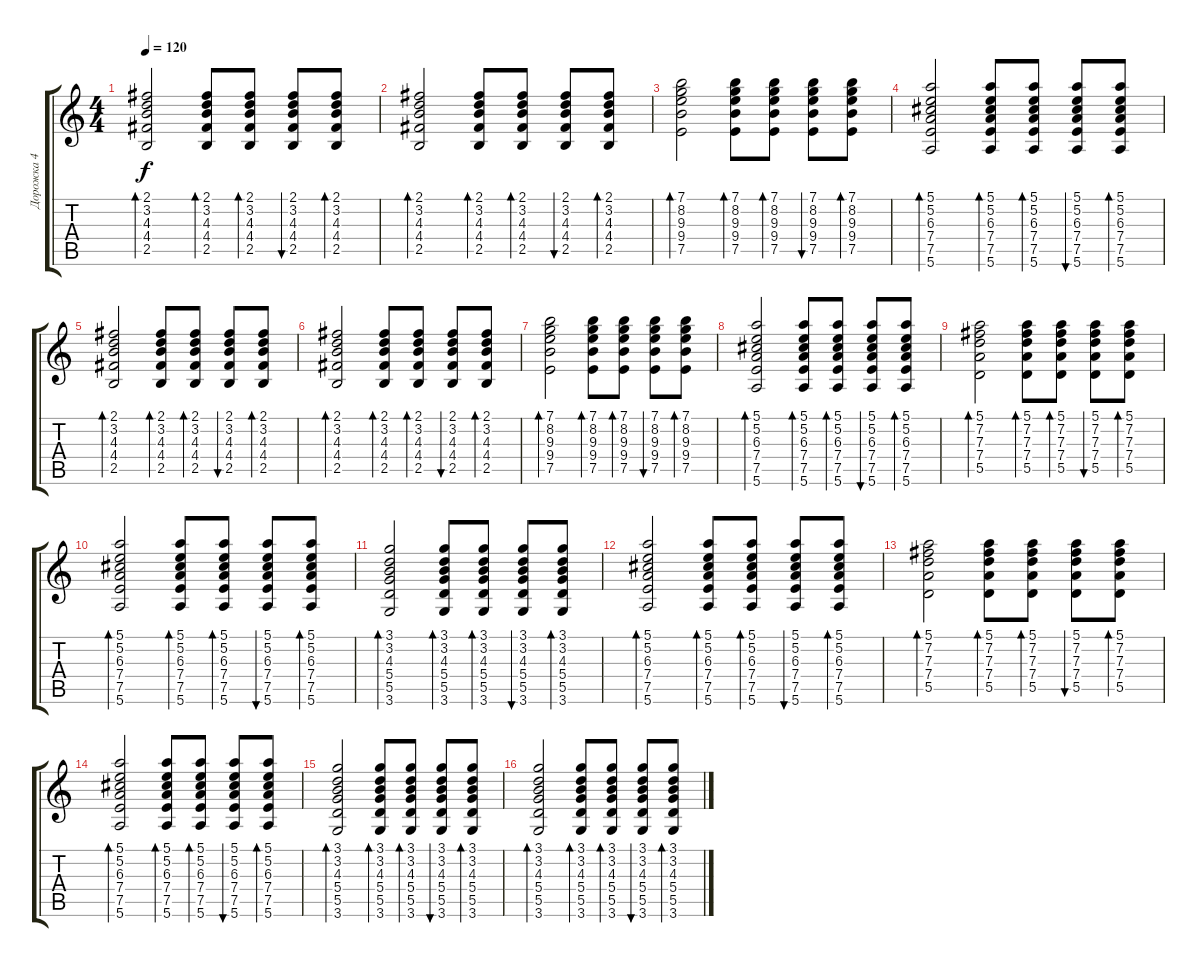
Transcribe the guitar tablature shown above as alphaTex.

\track ("Дорожка 4" "Дорожка 4") {instrument electricguitarclean}
\staff {score tabs}
\tuning (E4 B3 G3 D3 A2 E2) {hide}
\ts (4 4)
\tempo 120
\clef g2
\ks c
(2.1 3.2 4.3 4.4 2.5).2{bd 60 dy f} (2.1 3.2 4.3 4.4 2.5).8{bd 60} (2.1 3.2 4.3 4.4 2.5).8{bd 60} (2.1 3.2 4.3 4.4 2.5).8{bu 60} (2.1 3.2 4.3 4.4 2.5).8{bd 60} |
(2.1 3.2 4.3 4.4 2.5).2{bd 60} (2.1 3.2 4.3 4.4 2.5).8{bd 60} (2.1 3.2 4.3 4.4 2.5).8{bd 60} (2.1 3.2 4.3 4.4 2.5).8{bu 60} (2.1 3.2 4.3 4.4 2.5).8{bd 60} |
(7.1 8.2 9.3 9.4 7.5).2{bd 60} (7.1 8.2 9.3 9.4 7.5).8{bd 60} (7.1 8.2 9.3 9.4 7.5).8{bd 60} (7.1 8.2 9.3 9.4 7.5).8{bu 60} (7.1 8.2 9.3 9.4 7.5).8{bd 60} |
(5.1 5.2 6.3 7.4 7.5 5.6).2{bd 60} (5.1 5.2 6.3 7.4 7.5 5.6).8{bd 60} (5.1 5.2 6.3 7.4 7.5 5.6).8{bd 60} (5.1 5.2 6.3 7.4 7.5 5.6).8{bu 60} (5.1 5.2 6.3 7.4 7.5 5.6).8{bd 60} |
(2.1 3.2 4.3 4.4 2.5).2{bd 60} (2.1 3.2 4.3 4.4 2.5).8{bd 60} (2.1 3.2 4.3 4.4 2.5).8{bd 60} (2.1 3.2 4.3 4.4 2.5).8{bu 60} (2.1 3.2 4.3 4.4 2.5).8{bd 60} |
(2.1 3.2 4.3 4.4 2.5).2{bd 60} (2.1 3.2 4.3 4.4 2.5).8{bd 60} (2.1 3.2 4.3 4.4 2.5).8{bd 60} (2.1 3.2 4.3 4.4 2.5).8{bu 60} (2.1 3.2 4.3 4.4 2.5).8{bd 60} |
(7.1 8.2 9.3 9.4 7.5).2{bd 60} (7.1 8.2 9.3 9.4 7.5).8{bd 60} (7.1 8.2 9.3 9.4 7.5).8{bd 60} (7.1 8.2 9.3 9.4 7.5).8{bu 60} (7.1 8.2 9.3 9.4 7.5).8{bd 60} |
(5.1 5.2 6.3 7.4 7.5 5.6).2{bd 60} (5.1 5.2 6.3 7.4 7.5 5.6).8{bd 60} (5.1 5.2 6.3 7.4 7.5 5.6).8{bd 60} (5.1 5.2 6.3 7.4 7.5 5.6).8{bu 60} (5.1 5.2 6.3 7.4 7.5 5.6).8{bd 60} |
(5.1 7.2 7.3 7.4 5.5).2{bd 60} (5.1 7.2 7.3 7.4 5.5).8{bd 60} (5.1 7.2 7.3 7.4 5.5).8{bd 60} (5.1 7.2 7.3 7.4 5.5).8{bu 60} (5.1 7.2 7.3 7.4 5.5).8{bd 60} |
(5.1 5.2 6.3 7.4 7.5 5.6).2{bd 60} (5.1 5.2 6.3 7.4 7.5 5.6).8{bd 60} (5.1 5.2 6.3 7.4 7.5 5.6).8{bd 60} (5.1 5.2 6.3 7.4 7.5 5.6).8{bu 60} (5.1 5.2 6.3 7.4 7.5 5.6).8{bd 60} |
(3.1 3.2 4.3 5.4 5.5 3.6).2{bd 60} (3.1 3.2 4.3 5.4 5.5 3.6).8{bd 60} (3.1 3.2 4.3 5.4 5.5 3.6).8{bd 60} (3.1 3.2 4.3 5.4 5.5 3.6).8{bu 60} (3.1 3.2 4.3 5.4 5.5 3.6).8{bd 60} |
(5.1 5.2 6.3 7.4 7.5 5.6).2{bd 60} (5.1 5.2 6.3 7.4 7.5 5.6).8{bd 60} (5.1 5.2 6.3 7.4 7.5 5.6).8{bd 60} (5.1 5.2 6.3 7.4 7.5 5.6).8{bu 60} (5.1 5.2 6.3 7.4 7.5 5.6).8{bd 60} |
(5.1 7.2 7.3 7.4 5.5).2{bd 60} (5.1 7.2 7.3 7.4 5.5).8{bd 60} (5.1 7.2 7.3 7.4 5.5).8{bd 60} (5.1 7.2 7.3 7.4 5.5).8{bu 60} (5.1 7.2 7.3 7.4 5.5).8{bd 60} |
(5.1 5.2 6.3 7.4 7.5 5.6).2{bd 60} (5.1 5.2 6.3 7.4 7.5 5.6).8{bd 60} (5.1 5.2 6.3 7.4 7.5 5.6).8{bd 60} (5.1 5.2 6.3 7.4 7.5 5.6).8{bu 60} (5.1 5.2 6.3 7.4 7.5 5.6).8{bd 60} |
(3.1 3.2 4.3 5.4 5.5 3.6).2{bd 60} (3.1 3.2 4.3 5.4 5.5 3.6).8{bd 60} (3.1 3.2 4.3 5.4 5.5 3.6).8{bd 60} (3.1 3.2 4.3 5.4 5.5 3.6).8{bu 60} (3.1 3.2 4.3 5.4 5.5 3.6).8{bd 60} |
(3.1 3.2 4.3 5.4 5.5 3.6).2{bd 60} (3.1 3.2 4.3 5.4 5.5 3.6).8{bd 60} (3.1 3.2 4.3 5.4 5.5 3.6).8{bd 60} (3.1 3.2 4.3 5.4 5.5 3.6).8{bu 60} (3.1 3.2 4.3 5.4 5.5 3.6).8{bd 60}
